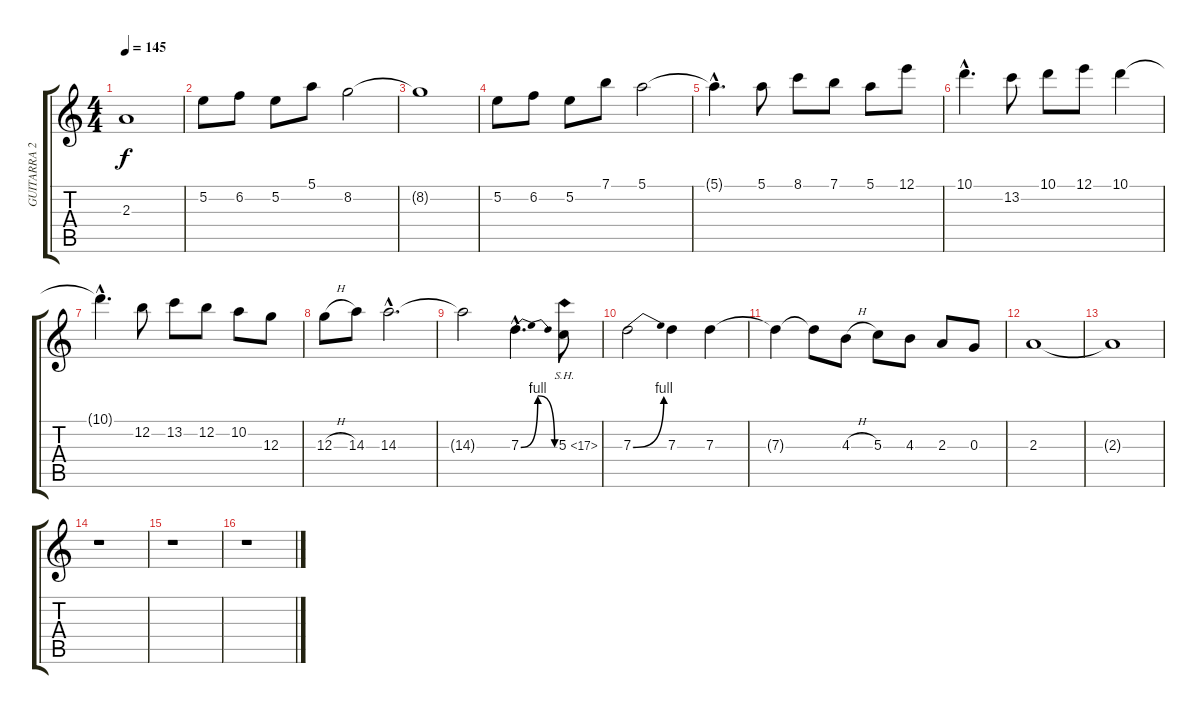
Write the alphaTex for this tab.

\track ("GUITARRA 2" "GUITARRA 2") {instrument distortionguitar}
\staff {score tabs}
\tuning (E4 B3 G3 D3 A2 E2) {hide}
\ts (4 4)
\tempo 145
\clef g2
\ks c
2.3.1{dy f} |
5.2.8 6.2.8 5.2.8 5.1.8 8.2.2 |
8.2{t}.1 |
5.2.8 6.2.8 5.2.8 7.1.8 5.1.2 |
5.1{hac t}.4{d} 5.1.8 8.1.8 7.1.8 5.1.8 12.1.8 |
10.1{hac}.4{d} 13.2.8 10.1.8 12.1.8 10.1.4 |
10.1{hac t}.4{d} 12.2.8 13.2.8 12.2.8 10.2.8 12.3.8 |
12.3{h}.8 14.3.8 14.3{hac}.2{d} |
14.3{t}.2 7.3{be (bendrelease 0 0 30 4 58 4 60 0) hac}.4{d} 5.3{sh 12}.8 |
7.3{be (bend 0 0 60 4)}.2 7.3.4 7.3.4 |
7.3{t}.4 7.3{t}.8 4.3{h}.8 5.3.8 4.3.8 2.3.8 0.3.8 |
2.3.1 |
2.3{t}.1 |
r.1{volume 8} |
r.1 |
r.1
